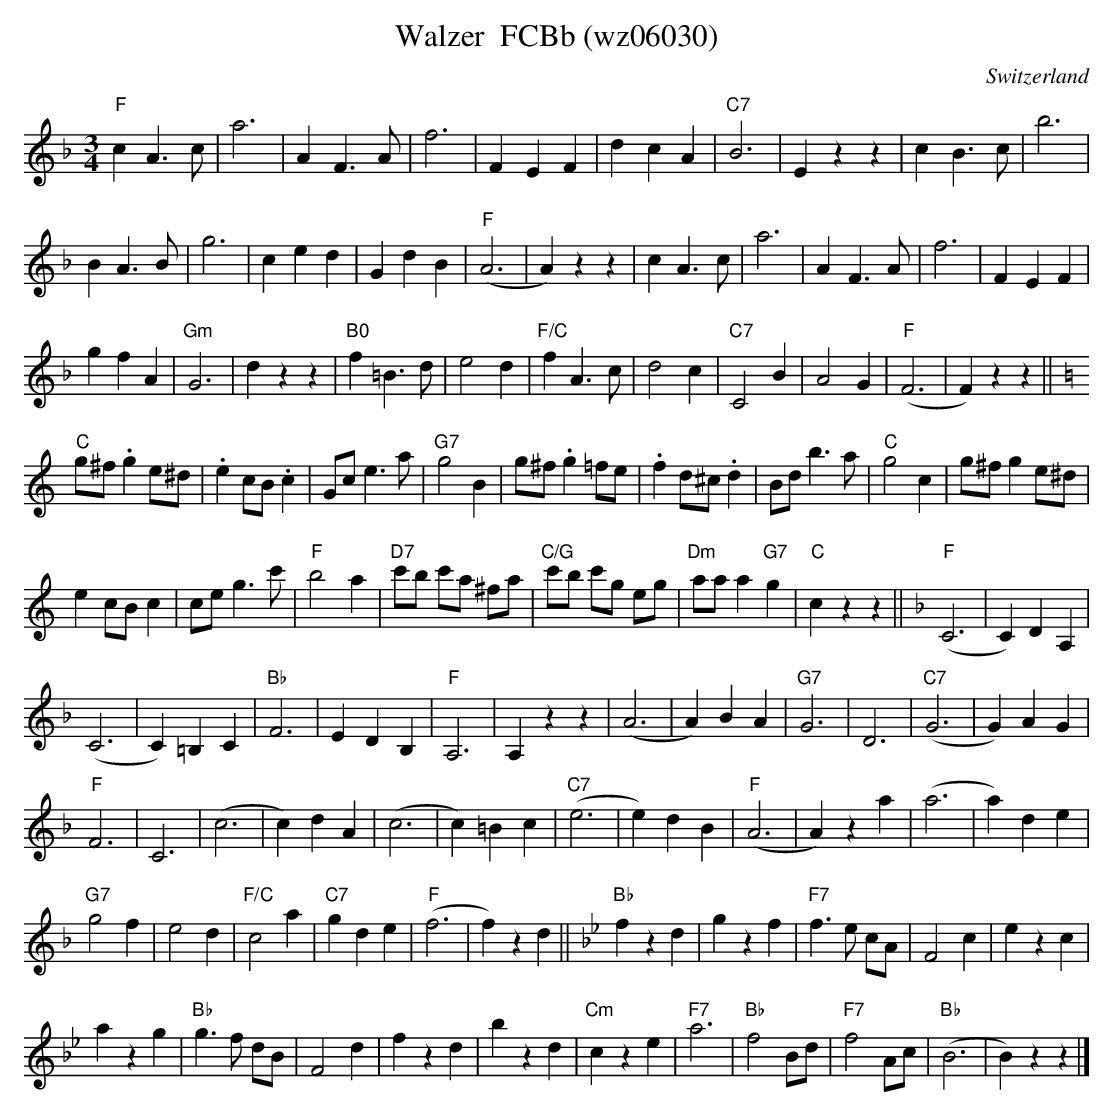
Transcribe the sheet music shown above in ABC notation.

X:1
T:Walzer  FCBb (wz06030)
O:Switzerland
M:3/4
L:1/4
K:F major
"F"cA>c | a3 | AF>A | f3 | FEF | dcA | "C7"B3 | Ezz | cB>c | b3 |
BA>B | g3 | ced | GdB | ("F"A3 | A)zz | cA>c | a3 | AF>A | f3 | FEF |
gfA | "Gm"G3 | dzz | "B0"f=B>d | e2d | "F/C"fA>c | d2c | "C7"C2B | A2G | ("F"F3 | F)zz || [K:C] [L:1/8]
"C"g^f .g2 e^d | .e2 cB .c2 | Gc e3a | "G7"g4B2 | g^f.g2 =fe | .f2d^c.d2 | Bd b3a | "C"g4c2 | g^f g2 e^d |
e2cBc2 | ceg3c' | "F"b4a2 | "D7"c'b c'a ^fa | "C/G"c'b c'g eg | "Dm"aaa2"G7"g2 | "C"c2z2z2 || [K:F] [L:1/4] ("F"C3 | C)DA, |
(C3 | C) =B,C | "Bb"F3 | EDB, | "F"A,3 | A,zz | (A3 | A)BA | "G7"G3 | D3 | ("C7"G3 | G)AG |
"F"F3 | C3 | (c3 | c)dA | (c3 | c)=Bc | ("C7"e3 | e)dB | ("F"A3 | A)za | (a3 | a)de |
"G7"g2f | e2d | "F/C"c2a | "C7"gde | ("F"f3 | f)zd || [K:Bb] "Bb"fzd | gzf | "F7"f>e c/A/ | F2c | ezc |
azg | "Bb"g>f d/B/ | F2d | fzd | bzd | "Cm"cze | "F7"a3 | "Bb"f2B/d/ | "F7"f2 A/c/ | ("Bb"B3 | B)zz |]
